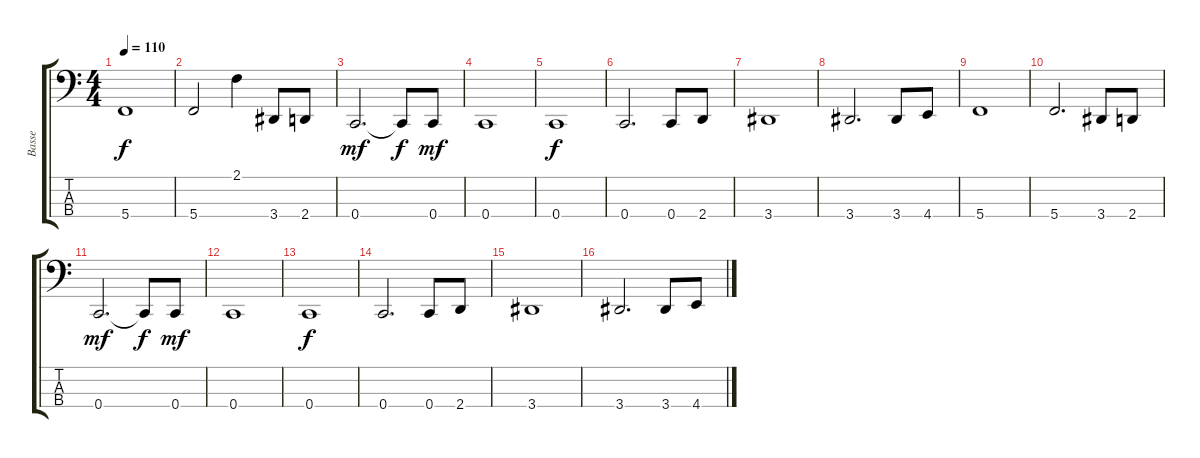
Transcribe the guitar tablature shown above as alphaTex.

\track ("Basse" "Basse") {instrument electricbassfinger}
\staff {score tabs}
\tuning (Eb2 Bb1 F1 C1) {hide}
\ts (4 4)
\tempo 110
\clef f4
\ks c
5.4.1{dy f} |
5.4.2 2.1.4 3.4.8 2.4.8 |
0.4.2{d dy mf} 0.4{t}.8{dy f} 0.4.8{dy mf} |
0.4.1 |
0.4.1{dy f} |
0.4.2{d} 0.4.8 2.4.8 |
3.4.1 |
3.4.2{d} 3.4.8 4.4.8 |
5.4.1 |
5.4.2{d} 3.4.8 2.4.8 |
0.4.2{d dy mf} 0.4{t}.8{dy f} 0.4.8{dy mf} |
0.4.1 |
0.4.1{dy f} |
0.4.2{d} 0.4.8 2.4.8 |
3.4.1 |
3.4.2{d} 3.4.8 4.4.8
